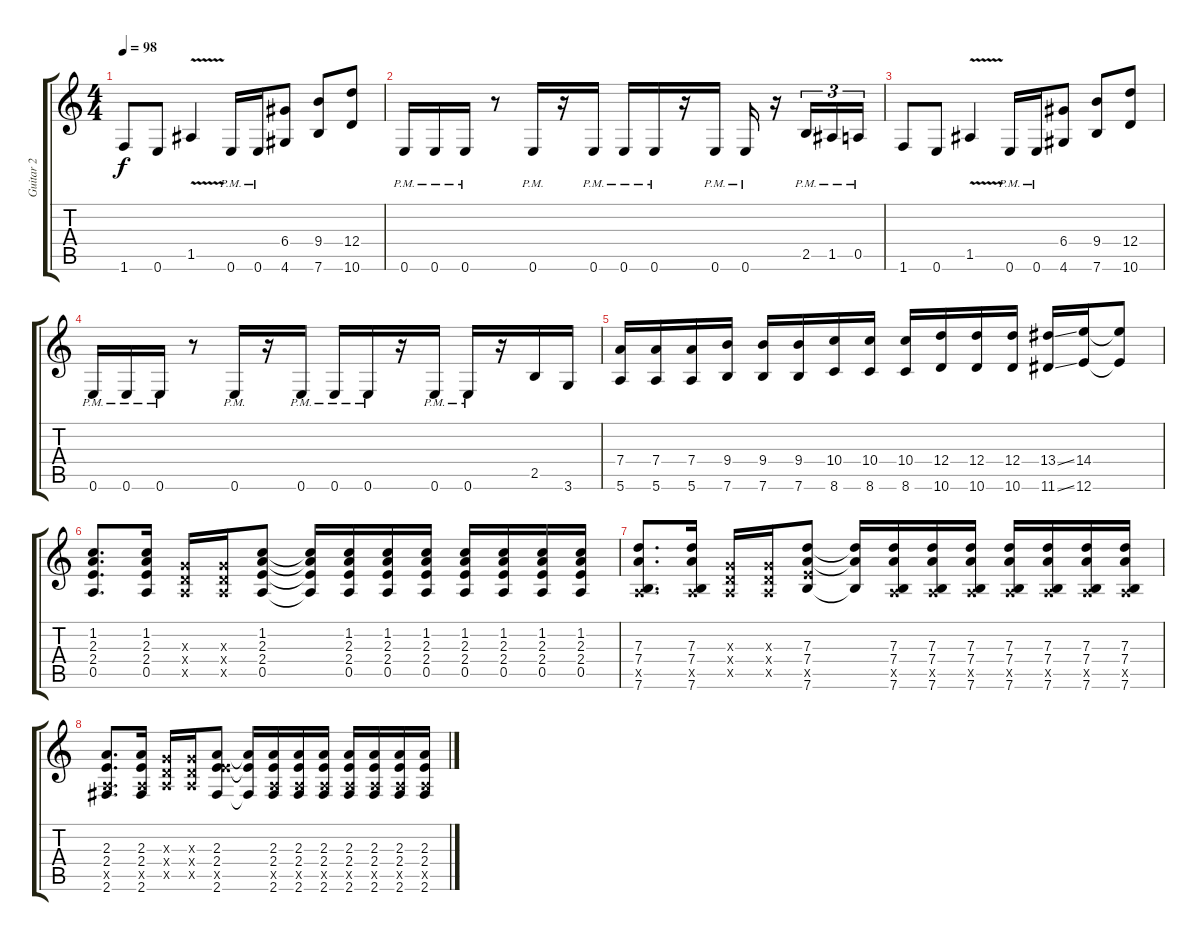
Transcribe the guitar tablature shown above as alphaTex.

\track ("Guitar 2" "Guitar 2") {instrument distortionguitar}
\staff {score tabs}
\tuning (E4 B3 G3 D3 A2 E2) {hide}
\ts (4 4)
\tempo 98
\clef g2
\ks aminor
1.6.8{dy f} 0.6.8 1.5{v}.4 0.6{pm}.16 0.6{pm}.16 (6.4 4.6).8 (9.4 7.6).8 (12.4 10.6).8 |
0.6{pm}.16 0.6{pm}.16 0.6{pm}.16 r.8 0.6{pm}.16 r.16 0.6{pm}.16 0.6{pm}.16 0.6{pm}.16 r.16 0.6{pm}.16 0.6{pm}.16 r.16 2.5{pm}.16{tu (3 2)} 1.5{pm}.16{tu (3 2)} 0.5{pm}.16{tu (3 2)} |
1.6.8 0.6.8 1.5{v}.4 0.6{pm}.16 0.6{pm}.16 (6.4 4.6).8 (9.4 7.6).8 (12.4 10.6).8 |
0.6{pm}.16 0.6{pm}.16 0.6{pm}.16 r.8 0.6{pm}.16 r.16 0.6{pm}.16 0.6{pm}.16 0.6{pm}.16 r.16 0.6{pm}.16 0.6{pm}.16 r.16 2.5.16 3.6.16 |
(7.4 5.6).16 (7.4 5.6).16 (7.4 5.6).16 (9.4 7.6).16 (9.4 7.6).16 (9.4 7.6).16 (10.4 8.6).16 (10.4 8.6).16 (10.4 8.6).16 (12.4 10.6).16 (12.4 10.6).16 (12.4 10.6).16 (13.4{ss} 11.6{ss}).16 (14.4 12.6).16 (14.4{t} 12.6{t}).8 |
(1.2 2.3 2.4 0.5).8{d} (1.2 2.3 2.4 0.5).16 (0.3{x} 0.4{x} 0.5{x}).16 (0.3{x} 0.4{x} 0.5{x}).16 (1.2 2.3 2.4 0.5).8 (1.2{t} 2.3{t} 2.4{t} 0.5{t}).16 (1.2 2.3 2.4 0.5).16 (1.2 2.3 2.4 0.5).16 (1.2 2.3 2.4 0.5).16 (1.2 2.3 2.4 0.5).16 (1.2 2.3 2.4 0.5).16 (1.2 2.3 2.4 0.5).16 (1.2 2.3 2.4 0.5).16 |
(7.3 7.4 0.5{x} 7.6).8{d} (7.3 7.4 0.5{x} 7.6).16 (0.3{x} 0.4{x} 0.5{x}).16 (0.3{x} 0.4{x} 0.5{x}).16 (7.3 7.4 7.5{x} 7.6).8 (7.3{t} 7.4{t} 7.6{t}).16 (7.3 7.4 0.5{x} 7.6).16 (7.3 7.4 0.5{x} 7.6).16 (7.3 7.4 0.5{x} 7.6).16 (7.3 7.4 0.5{x} 7.6).16 (7.3 7.4 0.5{x} 7.6).16 (7.3 7.4 0.5{x} 7.6).16 (7.3 7.4 0.5{x} 7.6).16 |
(2.3 2.4 0.5{x} 2.6).8{d} (2.3 2.4 0.5{x} 2.6).16 (0.3{x} 0.4{x} 0.5{x}).16 (0.3{x} 0.4{x} 0.5{x}).16 (2.3 2.4 7.5{x} 2.6).8 (2.3{t} 2.4{t} 2.6{t}).16 (2.3 2.4 0.5{x} 2.6).16 (2.3 2.4 0.5{x} 2.6).16 (2.3 2.4 0.5{x} 2.6).16 (2.3 2.4 0.5{x} 2.6).16 (2.3 2.4 0.5{x} 2.6).16 (2.3 2.4 0.5{x} 2.6).16 (2.3 2.4 0.5{x} 2.6).16
